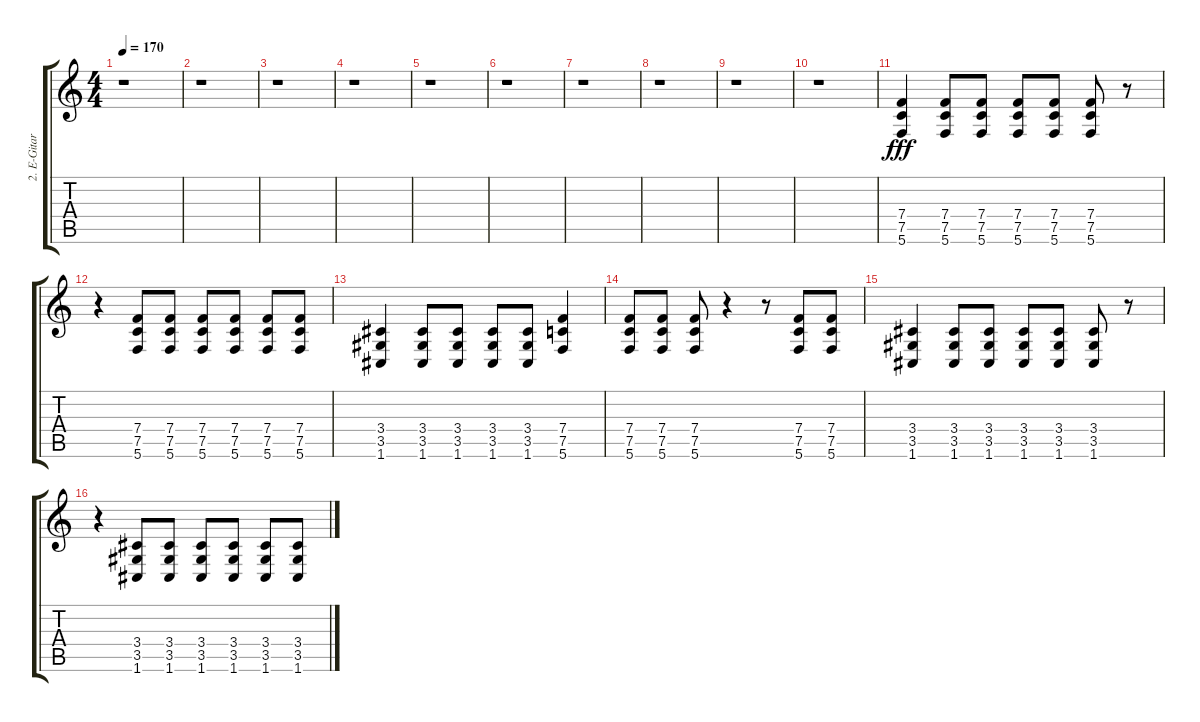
\track ("2. E-Gitarre" "2. E-Gitar") {instrument distortionguitar}
\staff {score tabs}
\tuning (C4 G3 Eb3 Bb2 F2 C2) {hide}
\ts (4 4)
\tempo 170
\clef g2
\ks c
r.1{dy fff} |
r.1 |
r.1 |
r.1 |
r.1 |
r.1 |
r.1 |
r.1 |
r.1 |
r.1 |
(7.4 7.5 5.6).4 (7.4 7.5 5.6).8 (7.4 7.5 5.6).8 (7.4 7.5 5.6).8 (7.4 7.5 5.6).8 (7.4 7.5 5.6).8 r.8 |
r.4 (7.4 7.5 5.6).8 (7.4 7.5 5.6).8 (7.4 7.5 5.6).8 (7.4 7.5 5.6).8 (7.4 7.5 5.6).8 (7.4 7.5 5.6).8 |
(3.4 3.5 1.6).4 (3.4 3.5 1.6).8 (3.4 3.5 1.6).8 (3.4 3.5 1.6).8 (3.4 3.5 1.6).8 (7.4 7.5 5.6).4 |
(7.4 7.5 5.6).8 (7.4 7.5 5.6).8 (7.4 7.5 5.6).8 r.4 r.8 (7.4 7.5 5.6).8 (7.4 7.5 5.6).8 |
(3.4 3.5 1.6).4 (3.4 3.5 1.6).8 (3.4 3.5 1.6).8 (3.4 3.5 1.6).8 (3.4 3.5 1.6).8 (3.4 3.5 1.6).8 r.8 |
r.4 (3.4 3.5 1.6).8 (3.4 3.5 1.6).8 (3.4 3.5 1.6).8 (3.4 3.5 1.6).8 (3.4 3.5 1.6).8 (3.4 3.5 1.6).8
